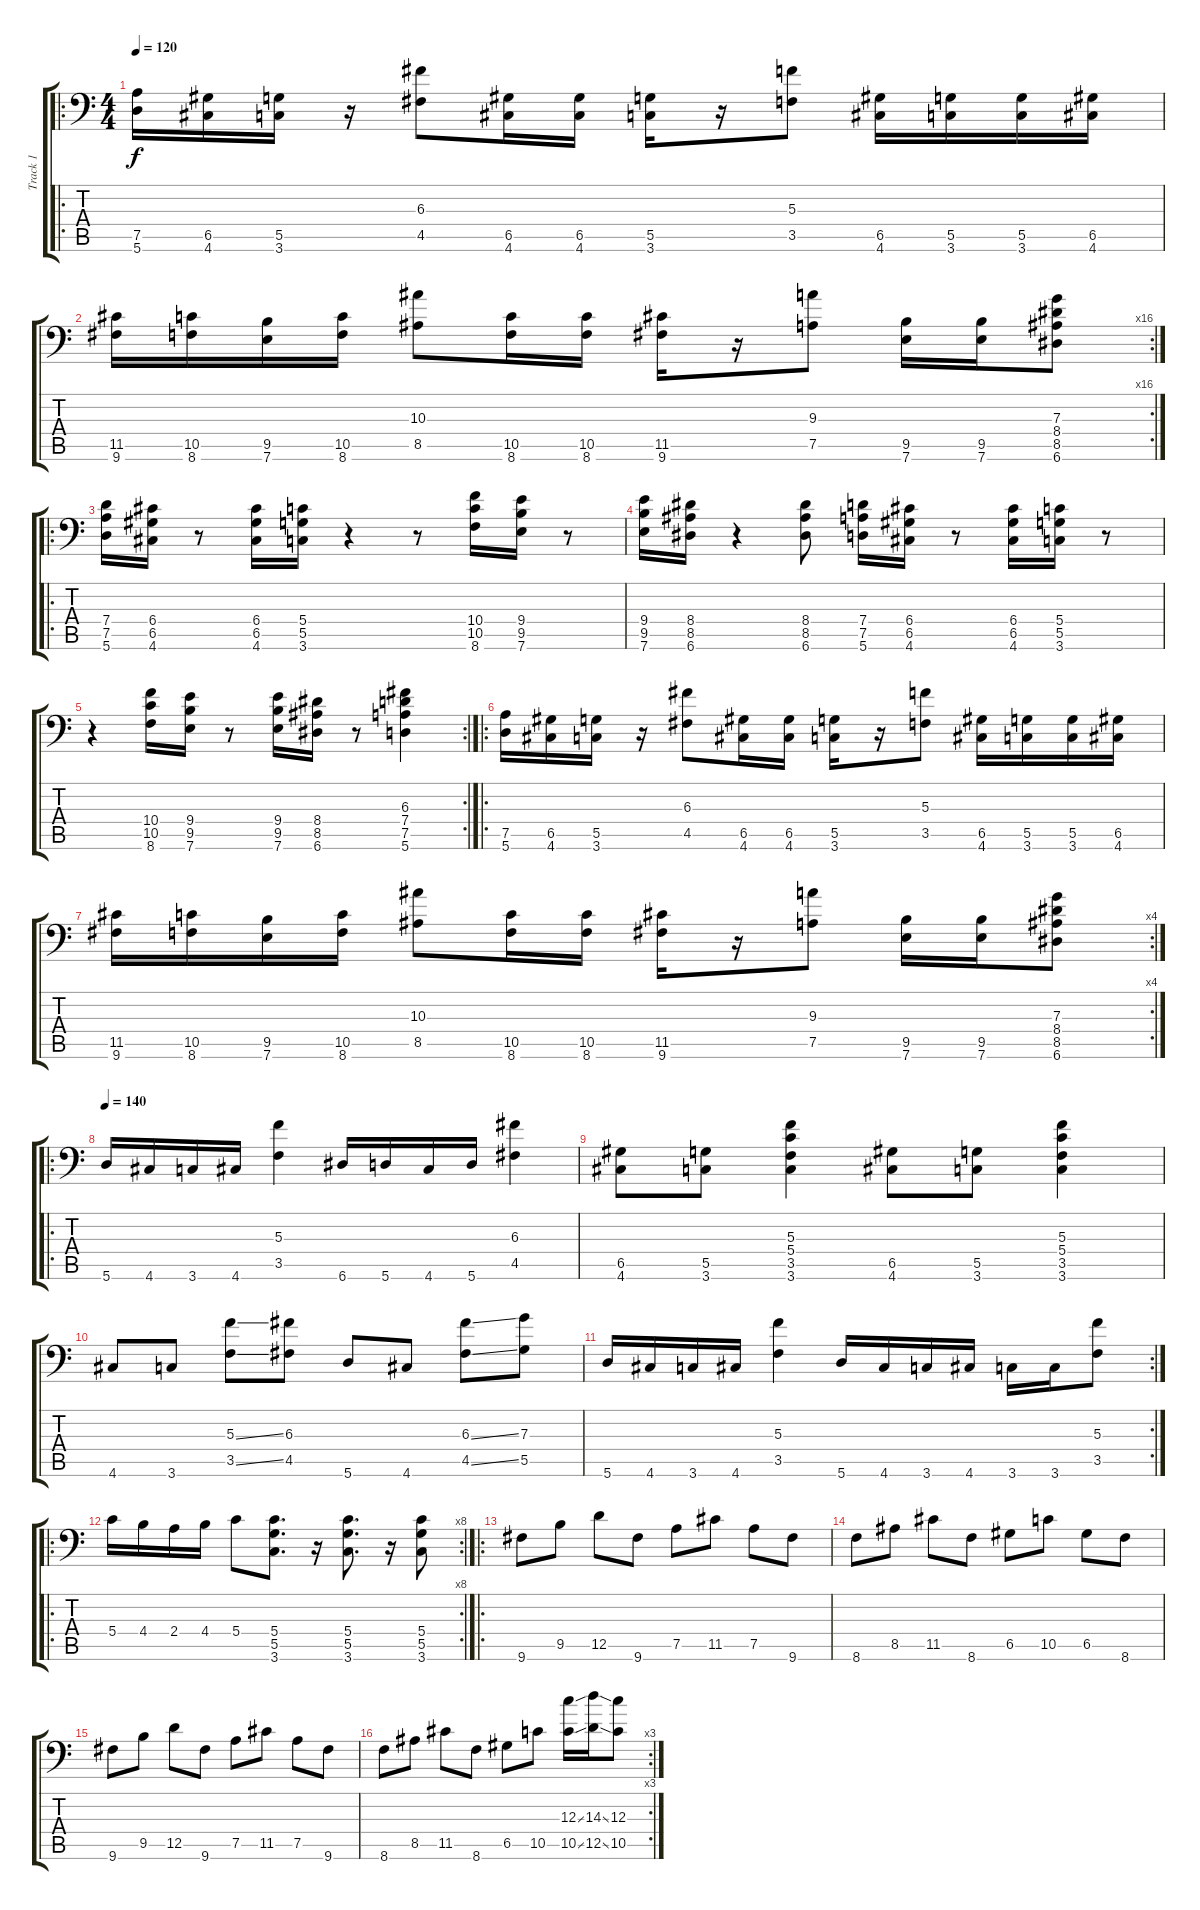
\track ("Track 1" "Track 1") {instrument distortionguitar}
\staff {score tabs}
\tuning (A3 E3 C3 G2 D2 A1) {hide}
\ro
\ts (4 4)
\tempo 120
\clef f4
\ks c
(7.5 5.6).16{dy f} (6.5 4.6).16 (5.5 3.6).16 r.16 (6.3 4.5).8 (6.5 4.6).16 (6.5 4.6).16 (5.5 3.6).16 r.16 (5.3 3.5).8 (6.5 4.6).16 (5.5 3.6).16 (5.5 3.6).16 (6.5 4.6).16 |
\rc 16
(11.5 9.6).16 (10.5 8.6).16 (9.5 7.6).16 (10.5 8.6).16 (10.3 8.5).8 (10.5 8.6).16 (10.5 8.6).16 (11.5 9.6).16 r.16 (9.3 7.5).8 (9.5 7.6).16 (9.5 7.6).16 (7.3 8.4 8.5 6.6).8 |
\ro
(7.4 7.5 5.6).16 (6.4 6.5 4.6).16 r.8 (6.4 6.5 4.6).16 (5.4 5.5 3.6).16 r.4 r.8 (10.4 10.5 8.6).16 (9.4 9.5 7.6).16 r.8 |
(9.4 9.5 7.6).16 (8.4 8.5 6.6).16 r.4 (8.4 8.5 6.6).8 (7.4 7.5 5.6).16 (6.4 6.5 4.6).16 r.8 (6.4 6.5 4.6).16 (5.4 5.5 3.6).16 r.8 |
\rc 2
r.4 (10.4 10.5 8.6).16 (9.4 9.5 7.6).16 r.8 (9.4 9.5 7.6).16 (8.4 8.5 6.6).16 r.8 (6.3 7.4 7.5 5.6).4 |
\ro
(7.5 5.6).16 (6.5 4.6).16 (5.5 3.6).16 r.16 (6.3 4.5).8 (6.5 4.6).16 (6.5 4.6).16 (5.5 3.6).16 r.16 (5.3 3.5).8 (6.5 4.6).16 (5.5 3.6).16 (5.5 3.6).16 (6.5 4.6).16 |
\rc 4
(11.5 9.6).16 (10.5 8.6).16 (9.5 7.6).16 (10.5 8.6).16 (10.3 8.5).8 (10.5 8.6).16 (10.5 8.6).16 (11.5 9.6).16 r.16 (9.3 7.5).8 (9.5 7.6).16 (9.5 7.6).16 (7.3 8.4 8.5 6.6).8 |
\ro
\tempo 140
5.6.16 4.6.16 3.6.16 4.6.16 (5.3 3.5).4 6.6.16 5.6.16 4.6.16 5.6.16 (6.3 4.5).4 |
(6.5 4.6).8 (5.5 3.6).8 (5.3 5.4 3.5 3.6).4 (6.5 4.6).8 (5.5 3.6).8 (5.3 5.4 3.5 3.6).4 |
4.6.8 3.6.8 (5.3{ss} 3.5{ss}).8 (6.3 4.5).8 5.6.8 4.6.8 (6.3{ss} 4.5{ss}).8 (7.3 5.5).8 |
\rc 2
5.6.16 4.6.16 3.6.16 4.6.16 (5.3 3.5).4 5.6.16 4.6.16 3.6.16 4.6.16 3.6.16 3.6.16 (5.3 3.5).8 |
\ro
\rc 8
5.4.16 4.4.16 2.4.16 4.4.16 5.4.8 (5.4 5.5 3.6).8{d} r.16 (5.4 5.5 3.6).8{d} r.16 (5.4 5.5 3.6).8 |
\ro
9.6.8 9.5.8 12.5.8 9.6.8 7.5.8 11.5.8 7.5.8 9.6.8 |
8.6.8 8.5.8 11.5.8 8.6.8 6.5.8 10.5.8 6.5.8 8.6.8 |
9.6.8 9.5.8 12.5.8 9.6.8 7.5.8 11.5.8 7.5.8 9.6.8 |
\rc 3
8.6.8 8.5.8 11.5.8 8.6.8 6.5.8 10.5.8 (12.3{ss} 10.5{ss}).16 (14.3{ss} 12.5{ss}).16 (12.3 10.5).8
